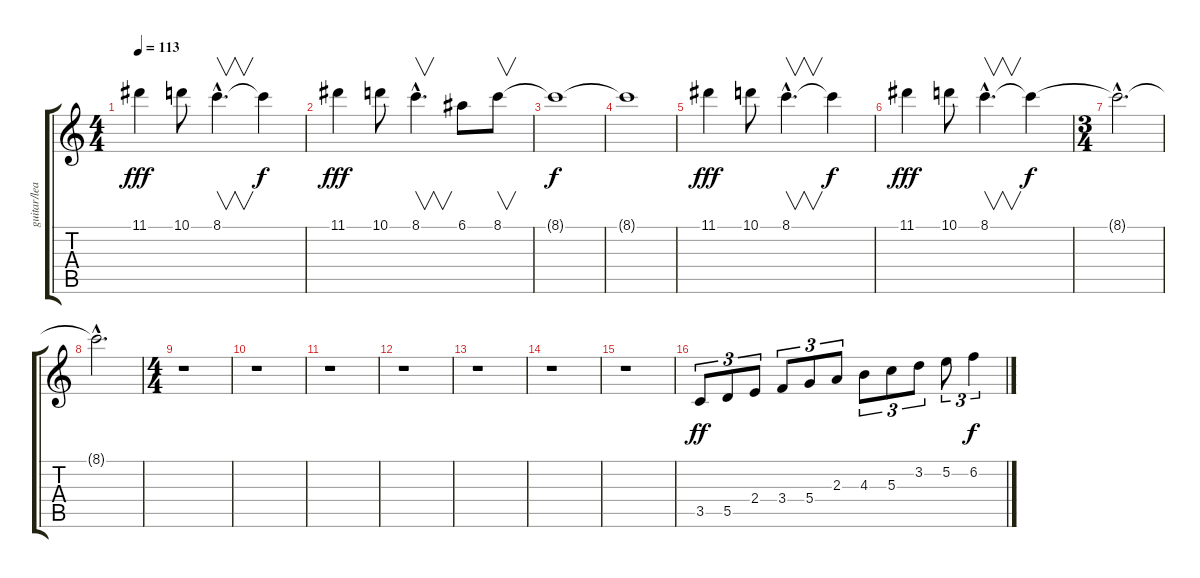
\track ("guitar/lead" "guitar/lea") {instrument distortionguitar}
\staff {score tabs}
\tuning (E4 B3 G3 D3 A2 E2) {hide}
\ts (4 4)
\tempo 113
\clef g2
\ks c
11.1.4{dy fff} 10.1.8 8.1{hac}.4{v d} 8.1{t}.4{dy f} |
11.1.4{dy fff} 10.1.8 8.1{hac}.4{v d} 6.1.8 8.1.8{v} |
8.1{t}.1{dy f} |
8.1{t}.1 |
11.1.4{dy fff} 10.1.8 8.1{hac}.4{v d} 8.1{t}.4{dy f} |
11.1.4{dy fff} 10.1.8 8.1{hac}.4{v d} 8.1{t}.4{dy f} |
\ts (3 4)
8.1{hac t}.2{d} |
8.1{hac t}.2{d} |
\ts (4 4)
r.1 |
r.1 |
r.1 |
r.1 |
r.1 |
r.1 |
r.1 |
3.5.8{tu (3 2) dy ff} 5.5.8{tu (3 2)} 2.4.8{tu (3 2)} 3.4.8{tu (3 2)} 5.4.8{tu (3 2)} 2.3.8{tu (3 2)} 4.3.8{tu (3 2)} 5.3.8{tu (3 2)} 3.2.8{tu (3 2)} 5.2.8{tu (3 2)} 6.2{ss}.4{tu (3 2) dy f}
